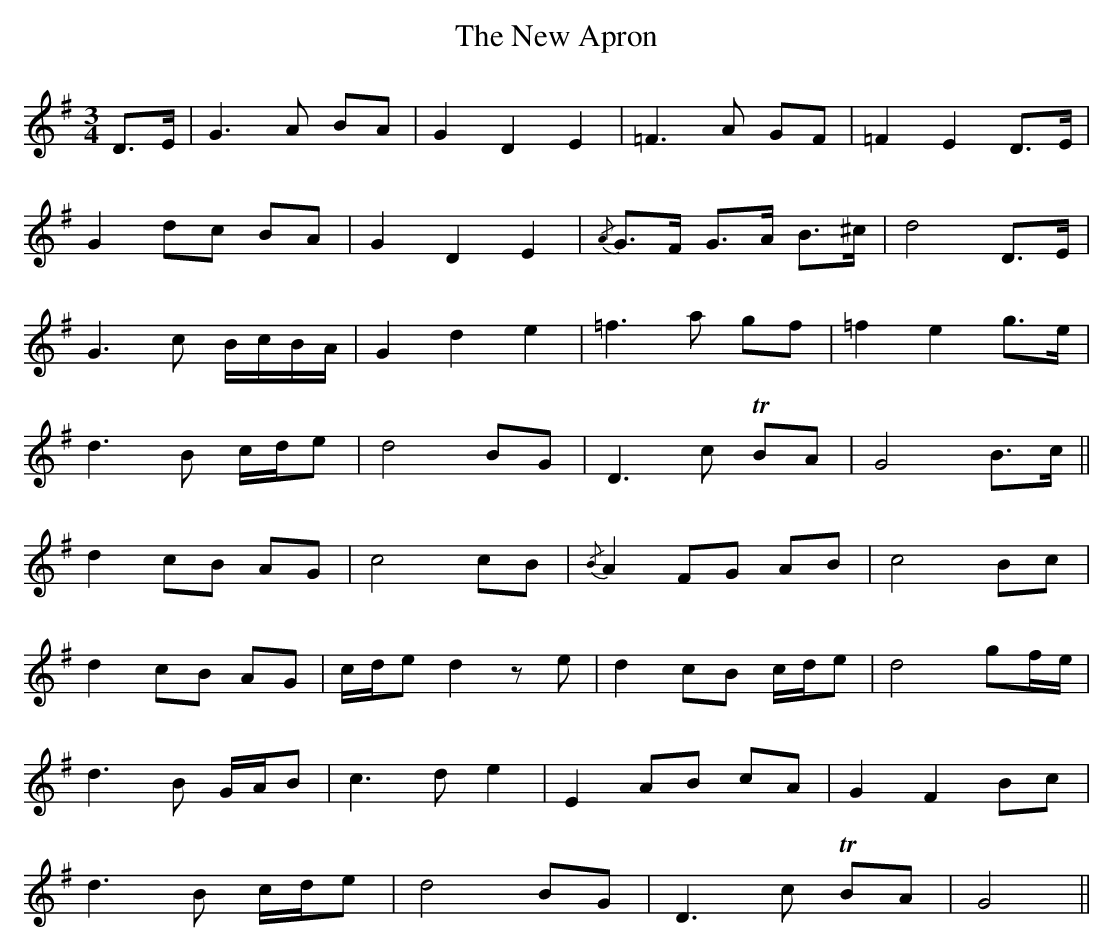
X:1
T: The New Apron
M: 3/4
L: 1/8
K: Gmaj
D>E|G3A BA|G2D2E2|=F3A GF|=F2E2D>E|
G2dc BA|G2D2E2|{/A}G>F G>A B>^c|d4D>E|
G3c B/c/B/A/|G2d2e2|=f3a gf|=f2e2g>e|
d3B c/d/e|d4BG|D3c TBA|G4 B>c||
d2cB AG|c4cB|{/B}A2FG AB|c4Bc|
d2cB AG|c/d/e d2ze|d2cB c/d/e|d4gf/e/|
d3B G/A/B|c3d e2|E2AB cA|G2F2Bc|
d3B c/d/e|d4BG|D3c TBA|G4||
